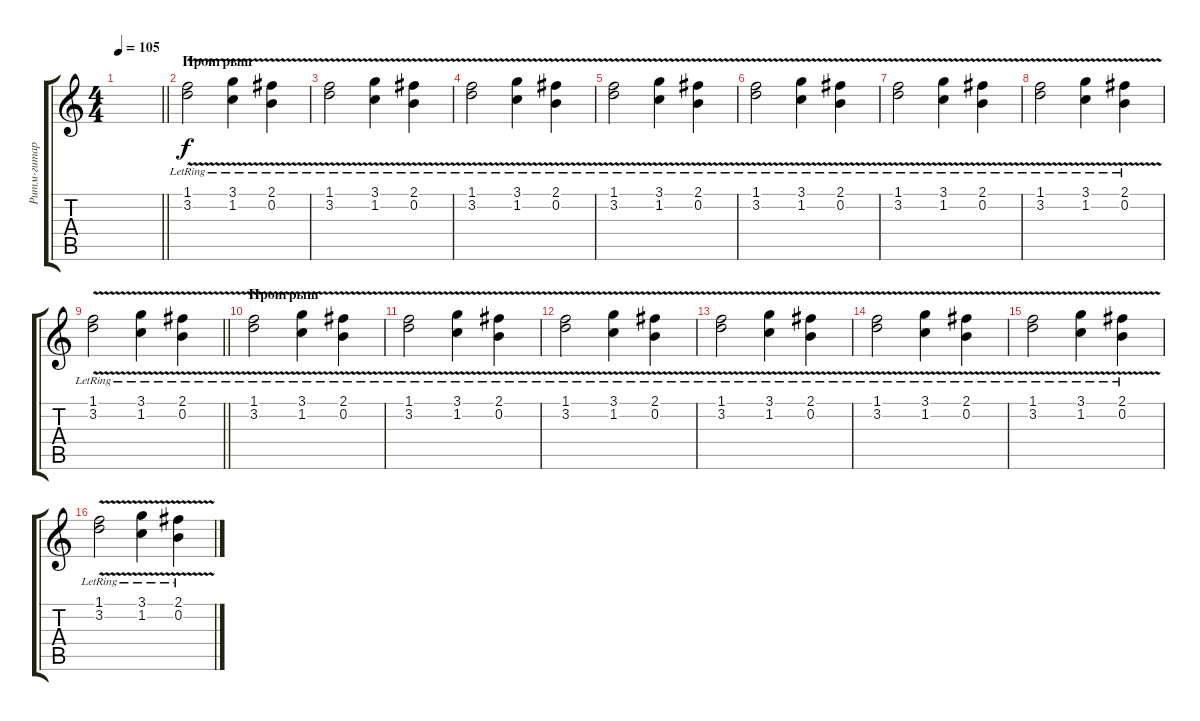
\track ("Ритм-гитара" "Ритм-гитар") {instrument overdrivenguitar}
\staff {score tabs}
\tuning (E4 B3 G3 D3 A2 E2) {hide}
\ts (4 4)
\tempo 105
\clef g2
\barLineRight lightlight
\ks c
|
\section ("" "Проигрыш")
(1.1{v lr} 3.2{v lr}).2{dy f} (3.1{v lr} 1.2{v lr}).4 (2.1{v lr} 0.2{v}).4 |
(1.1{v lr} 3.2{v lr}).2 (3.1{v lr} 1.2{v lr}).4 (2.1{v lr} 0.2{v}).4 |
(1.1{v lr} 3.2{v lr}).2 (3.1{v lr} 1.2{v lr}).4 (2.1{v lr} 0.2{v}).4 |
(1.1{v lr} 3.2{v lr}).2 (3.1{v lr} 1.2{v lr}).4 (2.1{v lr} 0.2{v}).4 |
(1.1{v lr} 3.2{v lr}).2 (3.1{v lr} 1.2{v lr}).4 (2.1{v lr} 0.2{v}).4 |
(1.1{v lr} 3.2{v lr}).2 (3.1{v lr} 1.2{v lr}).4 (2.1{v lr} 0.2{v}).4 |
(1.1{v lr} 3.2{v lr}).2 (3.1{v lr} 1.2{v lr}).4 (2.1{v lr} 0.2{v}).4 |
\barLineRight lightlight
(1.1{v lr} 3.2{v lr}).2 (3.1{v lr} 1.2{v lr}).4 (2.1{v lr} 0.2{v}).4 |
\section ("" "Проигрыш")
(1.1{v lr} 3.2{v lr}).2 (3.1{v lr} 1.2{v lr}).4 (2.1{v lr} 0.2{v}).4 |
(1.1{v lr} 3.2{v lr}).2 (3.1{v lr} 1.2{v lr}).4 (2.1{v lr} 0.2{v}).4 |
(1.1{v lr} 3.2{v lr}).2 (3.1{v lr} 1.2{v lr}).4 (2.1{v lr} 0.2{v}).4 |
(1.1{v lr} 3.2{v lr}).2 (3.1{v lr} 1.2{v lr}).4 (2.1{v lr} 0.2{v}).4 |
(1.1{v lr} 3.2{v lr}).2 (3.1{v lr} 1.2{v lr}).4 (2.1{v lr} 0.2{v}).4 |
(1.1{v lr} 3.2{v lr}).2 (3.1{v lr} 1.2{v lr}).4 (2.1{v lr} 0.2{v}).4 |
(1.1{v lr} 3.2{v lr}).2 (3.1{v lr} 1.2{v lr}).4 (2.1{v lr} 0.2{v}).4
